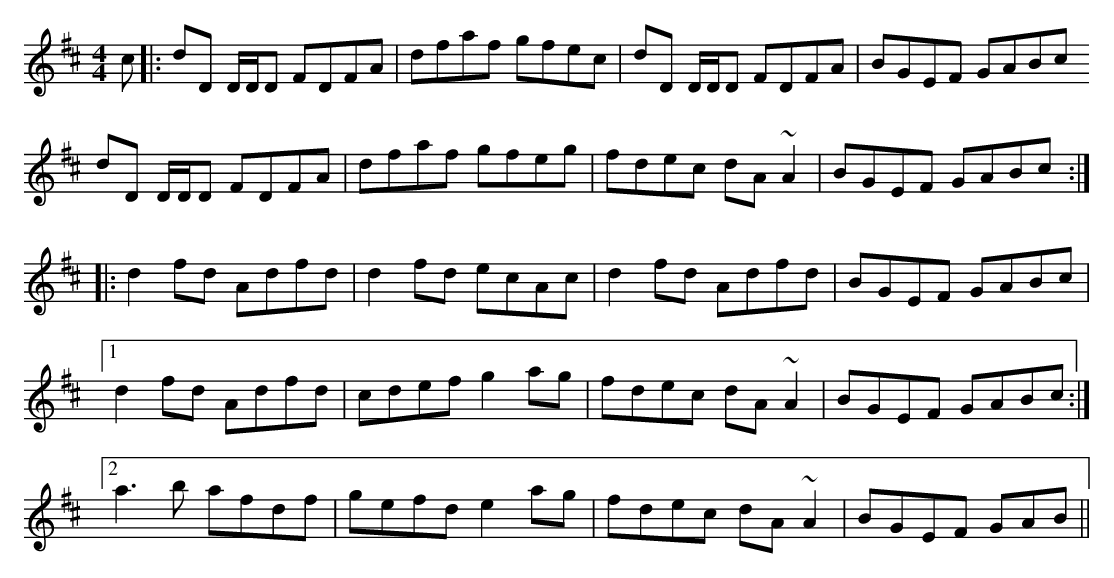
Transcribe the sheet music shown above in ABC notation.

X:1
M:4/4
K:D
c|:dD D/D/D FDFA|dfaf gfec|dD D/D/D FDFA|BGEF GABc
dD D/D/D FDFA|dfaf gfeg|fdec dA ~A2|BGEF GABc:|
|:d2 fd Adfd|d2 fd ecAc|d2 fd Adfd|BGEF GABc|
[1 d2 fd Adfd|cdef g2 ag|fdec dA ~A2|BGEF GABc:|
[2 a3 b afdf|gefd e2 ag|fdec dA ~A2|BGEF GAB||
